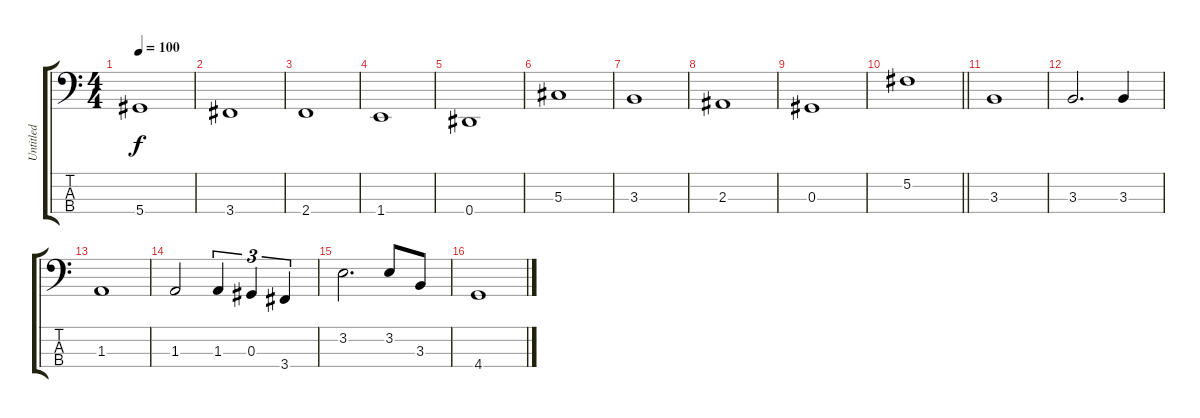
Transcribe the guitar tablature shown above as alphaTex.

\track ("Untitled" "Untitled") {instrument electricbassfinger}
\staff {score tabs}
\tuning (Gb2 Db2 Ab1 Eb1) {hide}
\ts (4 4)
\section ("" " ")
\tempo 100
\clef f4
\ks c
5.4.1{dy f} |
3.4.1 |
2.4.1 |
1.4.1 |
0.4.1 |
5.3.1 |
3.3.1 |
2.3.1 |
0.3.1 |
\barLineRight lightlight
5.2.1 |
\section ("" " ")
3.3.1 |
3.3.2{d} 3.3.4 |
1.3.1 |
1.3.2 1.3.4{tu (3 2)} 0.3.4{tu (3 2)} 3.4.4{tu (3 2)} |
3.2.2{d} 3.2.8 3.3.8 |
4.4.1
